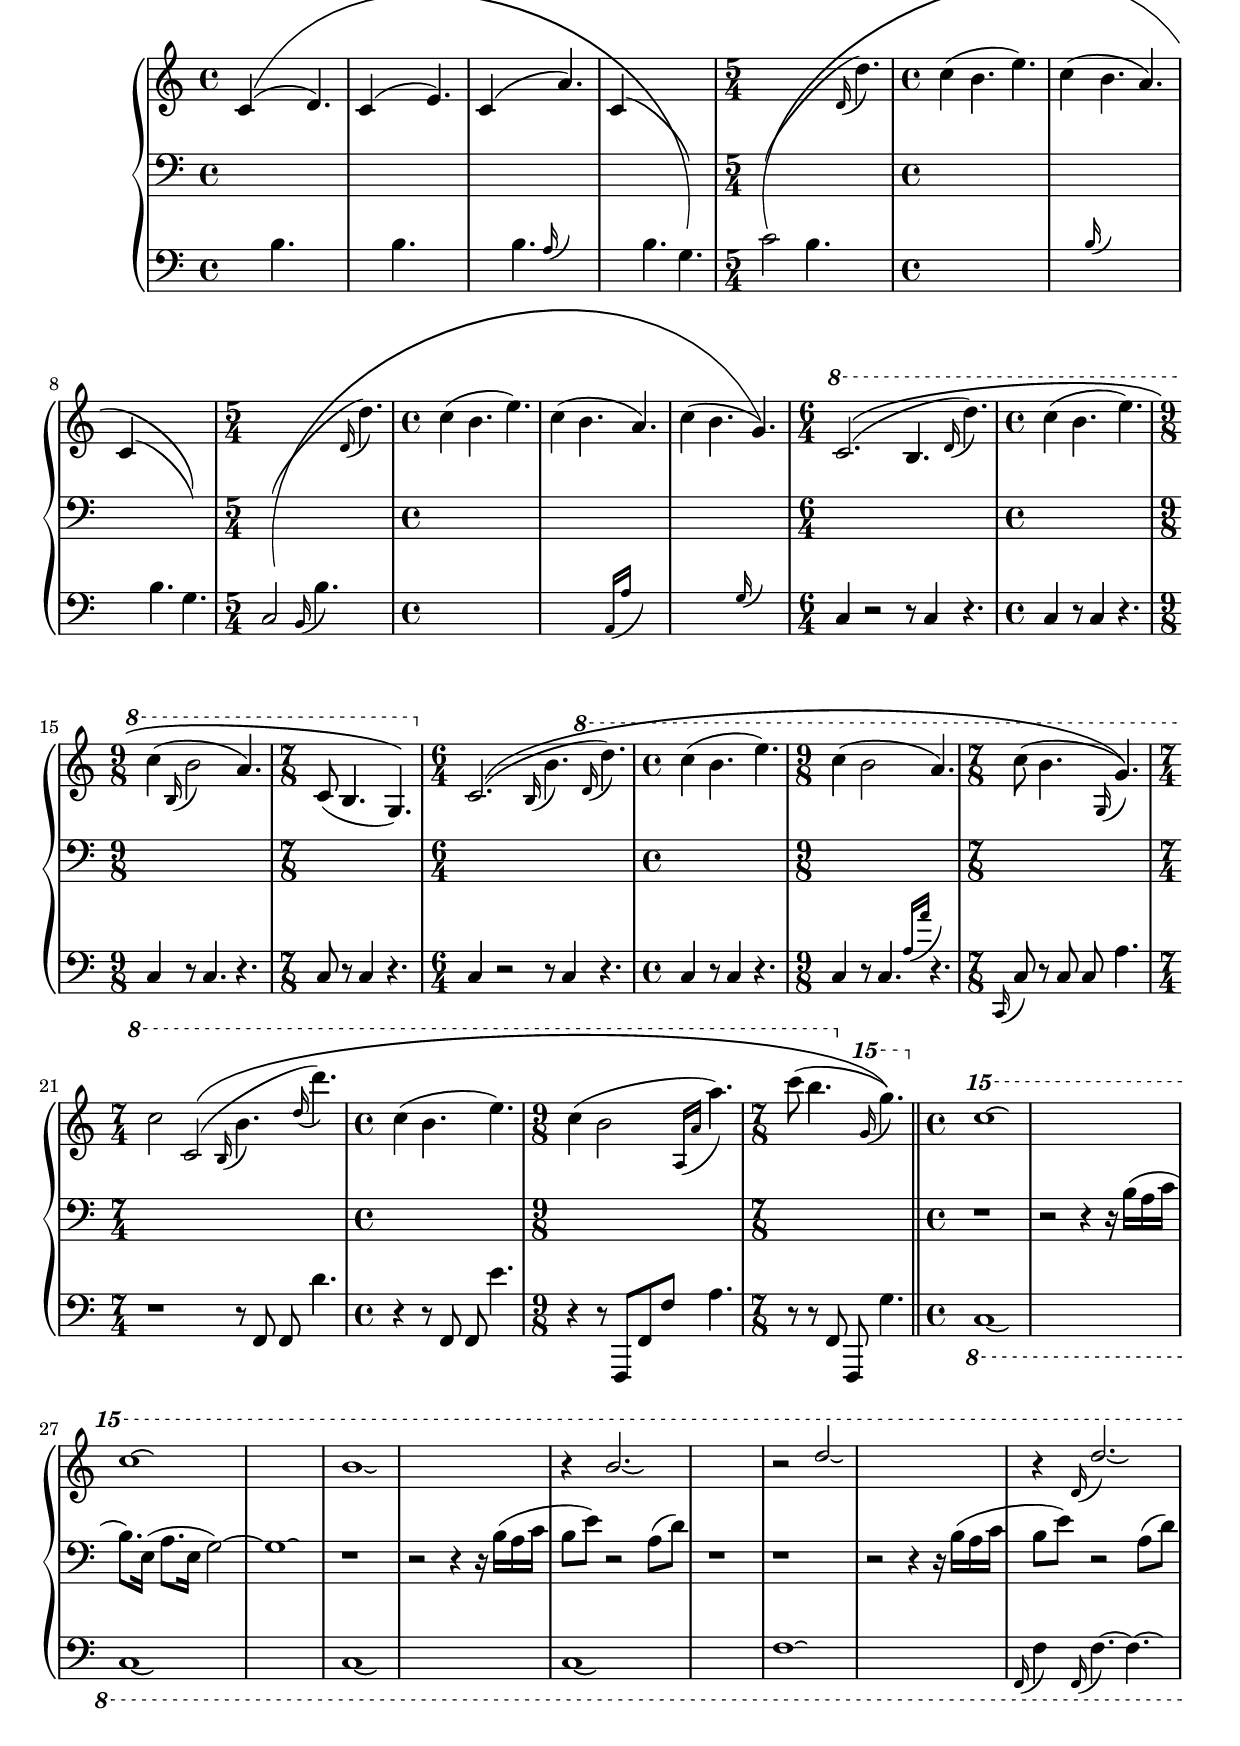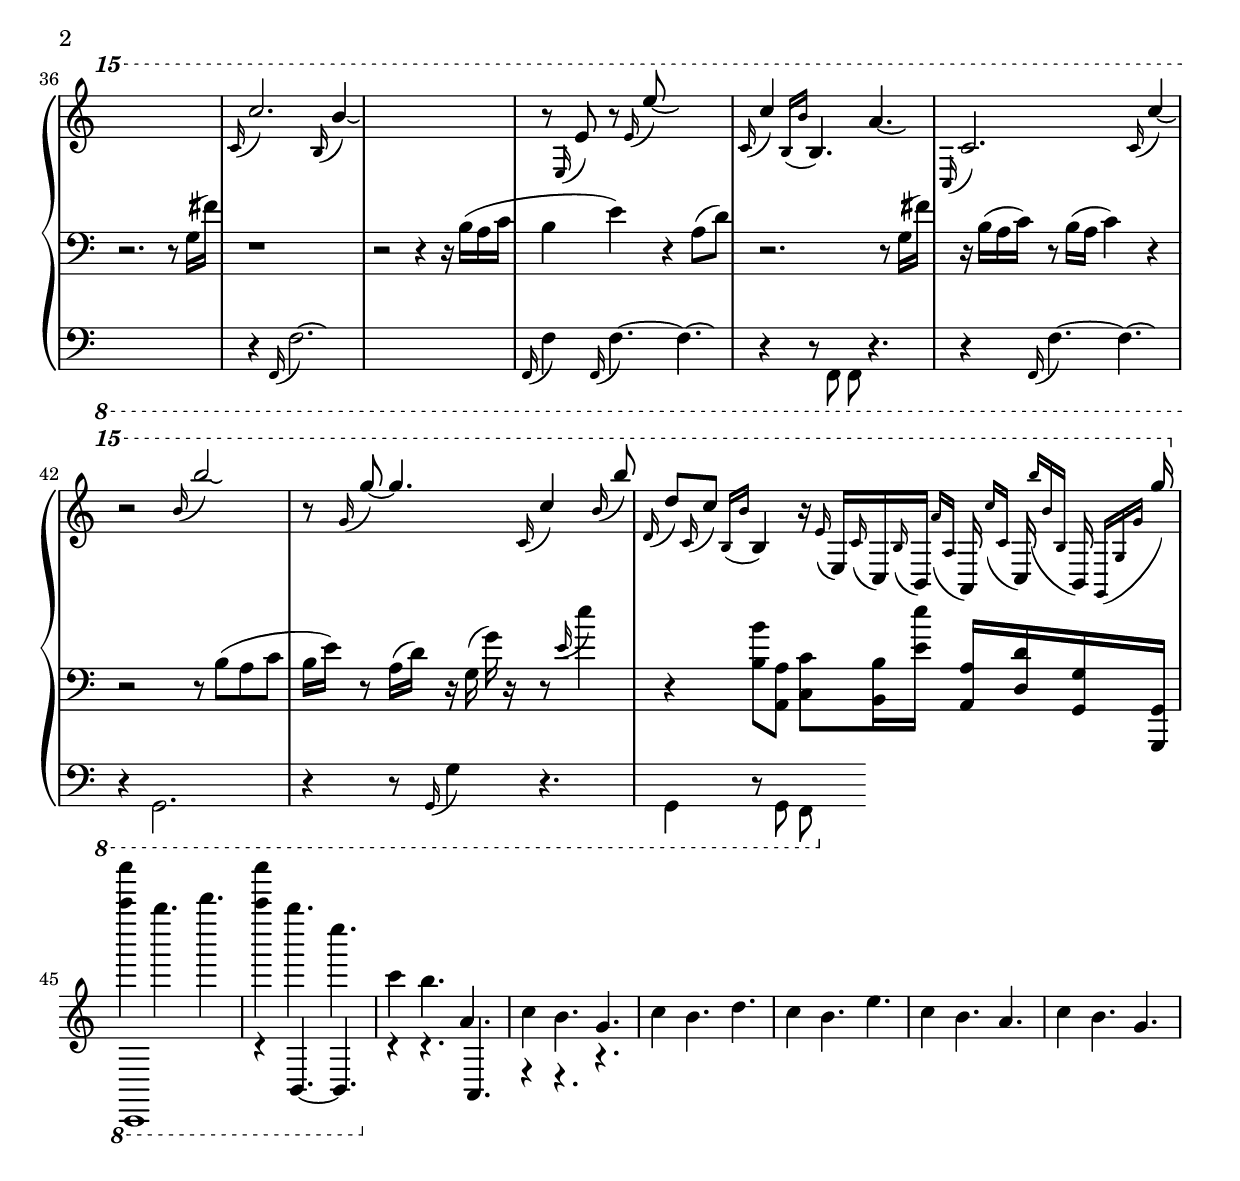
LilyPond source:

\version "2.18.2"

global = {
	\tempo 4 = 60
}

middleCRX = {
	\autochange 
	\relative c' {
		c4\(( b4. d4. )   |
		c4  ( b4. e4. )   |
		c4  ( b4. \appoggiatura { a16 } a'4. )   | %first abberation%
		c,4 ( b4. g4. \)) |
		
		\time 5/4 c2\(( b4. \appoggiatura { d16 } d'4. )   |
		\time 4/4 c4  ( b4. e4. )   |
		          c4  ( \appoggiatura { b,16 } b'4. a4. )   | 
		c,4 ( b4. g4. \)) |
	 

		\time 5/4 c,2 \(( \appoggiatura { b16 } b'4. \appoggiatura { d16 } d'4. ) |
		\time 4/4 c4   ( b4. e4. ) |	
		c4 ( b4. \appoggiatura { a,,16 a' } a'4. ) |
		c4 ( b4. \appoggiatura { g,16 } g'4. \)) |
	}
}

polywbasso = <<
	\new Voice {
		\change Staff = "up"
		\relative c'' {
			\ottava #1

			\time 6/4 c2.\(( b4. \appoggiatura { d16 } d'4. )   |
			\time 4/4 c4  ( b4. e4. )   |
			\time 9/8 c4  ( \appoggiatura { b,16 } b'2 a4. )   | 
			\time 7/8 c,8 ( b4. g4. \)) |
		
			\ottava #0
				\time 6/4 c,2. \(( \appoggiatura { b16 } b'4. 
				\ottava #1 
					\appoggiatura { d16 } d'4. ) |
			\time 4/4 c4  ( b4. e4. ) |	
			\time 9/8 c4 ( b2 \appoggiatura { \change Staff = "down" \once \stemUp a,,16 a' } \change Staff = "up"  a'4. ) |
			\time 7/8 \grace { s16 } c8 ( b4. \appoggiatura { g,16 } g'4. \)) |
		}
	}

	\new Voice {
		\change Staff = "down"
		\relative c {
			\time 6/4 c4 r2 r8 c4 r4. 
			\time 4/4 c4 r8 c4 r4.
			\time 9/8 c4 r8 c4. r4.
			\time 7/8 c8 r8 c4 r4.


			\time 6/4 c4 r2 r8 c4 r4. 
			\time 4/4 c4 r8 c4 r4.
				  c4 r8 c4. r4.
			\appoggiatura { c,16 } c'8 r8 c8 c8 a'4. 

		}
	}
>>

pwbmidc = <<

	\new Voice {
		\change Staff = "up"
		\relative c''' {
			\time 7/4 c2 c, \(( \appoggiatura { b16 } b'4. \appoggiatura { d16 } d'4. ) |
			\time 4/4 c,4  ( b4. e4. ) |	
			\time 9/8 c4 ( b2 \appoggiatura { a,16 a' } \change Staff = "up"  a'4. ) |
			\time 7/8 c8 ( b4. \ottava #2 \appoggiatura { g16 } g'4. \)) |
		}
	}

	\new Voice  {
		\change Staff = "down"
		%\stemUp
		\relative c' {
			\time 7/4 r1 s4. d4.
			\time 4/4 r4 s4. e4.
			\time 9/8 r4 s2  a,4.
			\time 7/8 r8 s4. g4.
		}
	}

	\new Voice {
		\change Staff = "down"
		%\stemDown
		\relative c, {
			\time 7/4 s1 r8 f8 f s4. 
			\time 4/4 s4 r8 f8 f s4.
			\time 9/8 s4 r8 f,8 f' f' s4.
			\time 7/8 s8 r8 f,8 f, s4.
		}
	}
>>

lyricm = <<

	\bar "||"
	\new Voice {
		\change Staff = "up"
		\stemUp
		\relative c'''' {
			\ottava #2
			\time 4/4 c1 \laissezVibrer
			s1
			c1 \laissezVibrer
			s1

			b1 \laissezVibrer
			s1

			r4 b2. \laissezVibrer
			s1

			r2 d2 \laissezVibrer
			s1

			r4 \appoggiatura { d,16 } d'2. \laissezVibrer
			s1

			\appoggiatura { c,16 } c'2. \appoggiatura { b,16 } b'4 \laissezVibrer
			s1

			r8 \appoggiatura { e,,16 } e'8 
			r8 \appoggiatura { e16 } e'8 \laissezVibrer
			s2

			\appoggiatura { c,16 } c'4 \appoggiatura { b,16 b' }  b,4. a'4. \laissezVibrer
			
			\appoggiatura { c,,16 } c'2. \appoggiatura { c16 } c'4 \laissezVibrer
			r2 \appoggiatura { b16 } b'2 \laissezVibrer

			r8 \appoggiatura { g,16 } g'8 ~ g4. \appoggiatura { c,,16 } c'4 \appoggiatura { b16 } b'8 |
			\appoggiatura { d,,16 } d'8 \appoggiatura { c,16 } c'8 
				\appoggiatura { b,16 b' } b,4 r16 \appoggiatura { e16 } e,16 \appoggiatura { c'16 } c,16
				\appoggiatura { b'16 } b,16 \appoggiatura { a''16 a, } a,16 \appoggiatura { c''16 c, } c,16 
					\appoggiatura { b'''16 b, b, } b,16 \appoggiatura { g16 g' g' } g'16 |

		}
	}

	\new Voice {
		\change Staff = "mid"
		\relative c' {
			\time 4/4 
			r1
			r2 r4 r16 b( a c | 
			b8. ) e,16 ( a8. e16 g2)~ | 
			g1 \laissezVibrer |

			r1
			r2 r4 r16 b( a c | 
			b8 e) r2 a,8( d) |
			r1 |

			r1
			r2 r4 r16 b( a c | 
			b8 e) r2 a,8( d) |
			r2. r8 g,16( fis') |

			r1
			r2 r4 r16 b,( a c | 
			b4 e4) r4 a,8( d) |
			r2. r8 g,16( fis') |

			r16 b,( a c ) r8 b16( a c4) r4 |
			r2 r8 b( a c |
			b16 e ) r8 a,16 ( d ) r g, ( g' ) r r8 \appoggiatura { e16 } e'4

			r4 < b, b' >8 < a, a'> < c c' > 
				< b b' >16 < e' e' > < a,, a' > < d d' > < g, g' > < g, g' >
		}
	}

	\new Voice {
		\change Staff = "down"
		\stemDown
		\relative c, {
			\ottava #-1
			\time 4/4 c1 \laissezVibrer
			s1
			c1 \laissezVibrer
			s1
	
			c1 \laissezVibrer
			s1

			c1 \laissezVibrer
			s1
			
			f1 \laissezVibrer
			s1

			\appoggiatura { f,16 } f'4
			\appoggiatura { f,16 } f'4. ~ f4. \laissezVibrer 
			s1

			r4 \appoggiatura { f,16 } f'2. \laissezVibrer
			s1

			\appoggiatura { f,16 } f'4 
			\appoggiatura { f,16 } f'4. ~ f4. \laissezVibrer 
		
			r4 r8 f,8 f8 r4.

			r4 \appoggiatura { f16 } f'4. ~ f4. \laissezVibrer

			r4 g,2.

			r4 r8 \appoggiatura { g16 } g'4 r4. | 
			g,4 r8 g8 f
		}
	}

>>

fin = <<
	\new Voice {
		\change Staff = "up"
			\relative c'''' {
				\ottava #2
				< c c'>4  b4. d4. | 
				< c c'>4  b4. e,4. | 
				\ottava #1
				c4 b4. a,4. |
				\ottava #0
				c4 b4. g4. | 
				
				c4 b4. d4. |
				c4 b4. e4. |
				c4 b4. a4. |
				c4 b4. g4. |
			}
	}

	\new Voice {
		\change Staff = "down"
		\relative c,, {
			\ottava #-1
			c1 | r4 b'4.~ b4. | 
			\ottava #0
			r4 r4. a'4. | r4 r4. r4. | 
		}
	}
>>
\score {
	\new PianoStaff <<
		\new Staff = "up" {
			\clef "treble"
			\middleCRX
			\polywbasso
			\pwbmidc
			s1 * 20
			\fin
		}

		\new Staff = "mid" {
			\clef "bass"
			s1*24 s4*9
			\lyricm
		}

		\new Staff = "down" {
			\clef "bass"
		}
	>>
}
